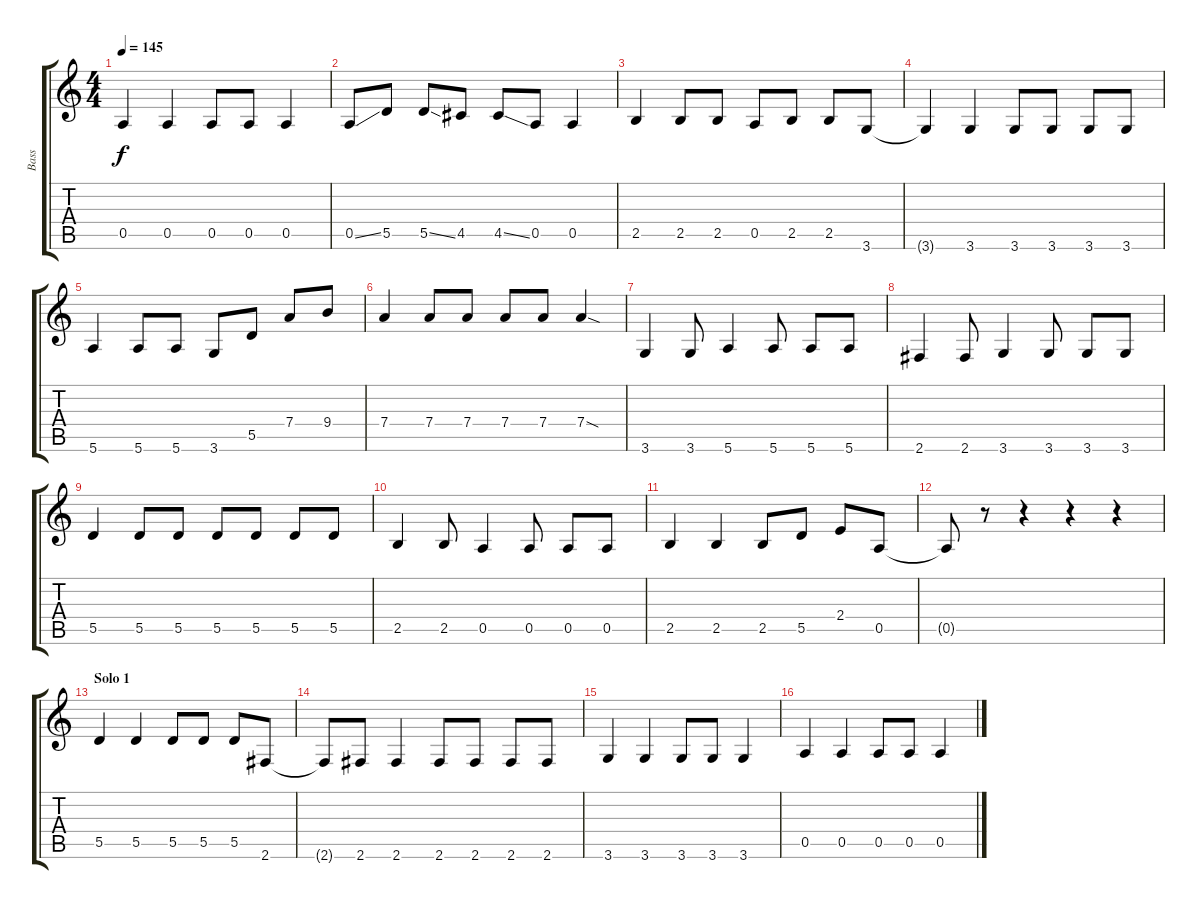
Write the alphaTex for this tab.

\track ("Bass" "Bass") {instrument electricbassfinger}
\staff {score tabs}
\tuning (E4 B3 G3 D3 A2 E2) {hide}
\ts (4 4)
\tempo 145
\clef g2
\ks c
0.5.4{dy f} 0.5.4 0.5.8 0.5.8 0.5.4 |
0.5{ss}.8 5.5.8 5.5{ss}.8 4.5.8 4.5{ss}.8 0.5.8 0.5.4 |
2.5.4 2.5.8 2.5.8 0.5.8 2.5.8 2.5.8 3.6.8 |
3.6{t}.4 3.6.4 3.6.8 3.6.8 3.6.8 3.6.8 |
5.6.4 5.6.8 5.6.8 3.6.8 5.5.8 7.4.8 9.4.8 |
7.4.4 7.4.8 7.4.8 7.4.8 7.4.8 7.4{sod}.4 |
\section ("" "")
3.6.4 3.6.8 5.6.4 5.6.8 5.6.8 5.6.8 |
2.6.4 2.6.8 3.6.4 3.6.8 3.6.8 3.6.8 |
5.5.4 5.5.8 5.5.8 5.5.8 5.5.8 5.5.8 5.5.8 |
2.5.4 2.5.8 0.5.4 0.5.8 0.5.8 0.5.8 |
2.5.4 2.5.4 2.5.8 5.5.8 2.4.8 0.5.8 |
0.5{t}.8 r.8 r.4 r.4 r.4 |
\section ("" "Solo 1")
5.5.4 5.5.4 5.5.8 5.5.8 5.5.8 2.6.8 |
2.6{t}.8 2.6.8 2.6.4 2.6.8 2.6.8 2.6.8 2.6.8 |
3.6.4 3.6.4 3.6.8 3.6.8 3.6.4 |
0.5.4 0.5.4 0.5.8 0.5.8 0.5.4
